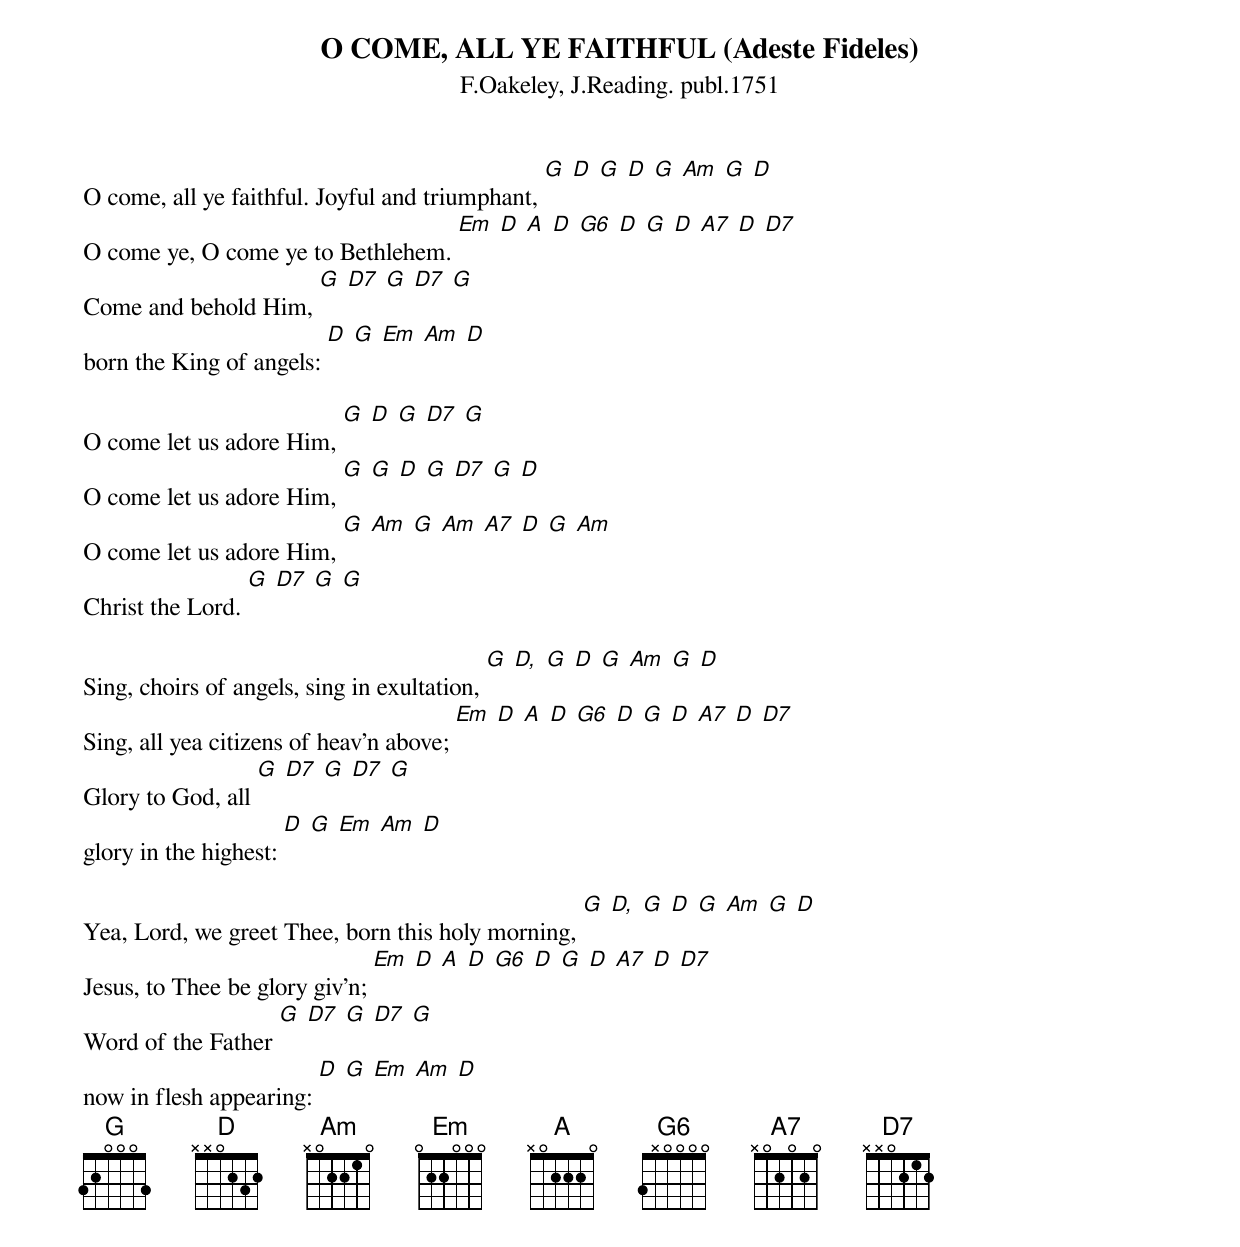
{t:O COME, ALL YE FAITHFUL (Adeste Fideles)}
{st:F.Oakeley, J.Reading. publ.1751}

O come, all ye faithful. Joyful and triumphant, [G] [D] [G] [D] [G] [Am] [G] [D]
O come ye, O come ye to Bethlehem. [Em] [D] [A] [D] [G6] [D] [G] [D] [A7] [D] [D7]
Come and behold Him, [G] [D7] [G] [D7] [G]
born the King of angels: [D] [G] [Em] [Am] [D]

O come let us adore Him, [G] [D] [G] [D7] [G]
O come let us adore Him, [G] [G] [D] [G] [D7] [G] [D]
O come let us adore Him, [G] [Am] [G] [Am] [A7] [D] [G] [Am]
Christ the Lord. [G] [D7] [G] [G]

Sing, choirs of angels, sing in exultation, [G] [D,] [G] [D] [G] [Am] [G] [D]
Sing, all yea citizens of heav'n above; [Em] [D] [A] [D] [G6] [D] [G] [D] [A7] [D] [D7]
Glory to God, all [G] [D7] [G] [D7] [G]
glory in the highest: [D] [G] [Em] [Am] [D]

Yea, Lord, we greet Thee, born this holy morning, [G] [D,] [G] [D] [G] [Am] [G] [D]
Jesus, to Thee be glory giv'n; [Em] [D] [A] [D] [G6] [D] [G] [D] [A7] [D] [D7]
Word of the Father [G] [D7] [G] [D7] [G]
now in flesh appearing: [D] [G] [Em] [Am] [D]
